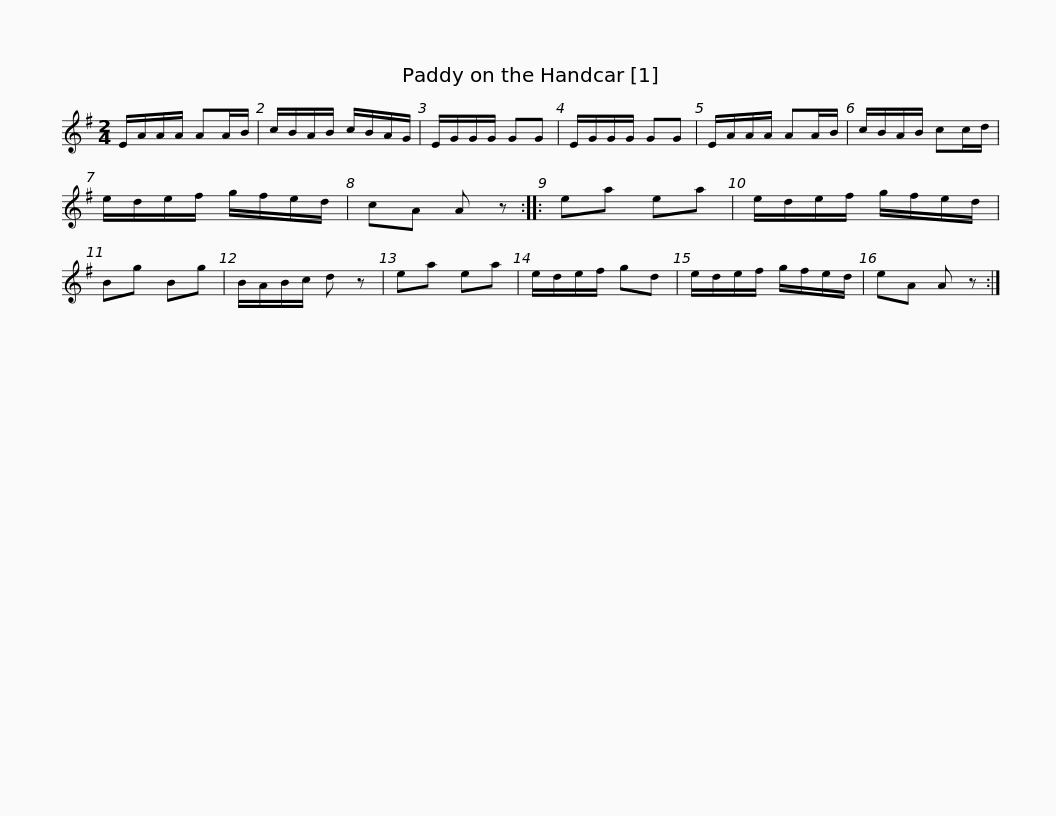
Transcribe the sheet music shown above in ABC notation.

X:1
L:1/8
M:2/4
I:linebreak $
K:G
V:1 treble
V:1
 E/A/A/A/ AA/B/ | c/B/A/B/ c/B/A/G/ | E/G/G/G/ GG | E/G/G/G/ GG | E/A/A/A/ AA/B/ | %5
 c/B/A/B/ cc/d/ | e/d/e/f/ g/f/e/d/ |$ cA A z :: ea ea | e/d/e/f/ g/f/e/d/ | %10
 Bg Bg | B/A/B/c/ d z | ea ea | e/d/e/f/ gd | e/d/e/f/ g/f/e/d/ |$ %15
 eA A z :| %16
